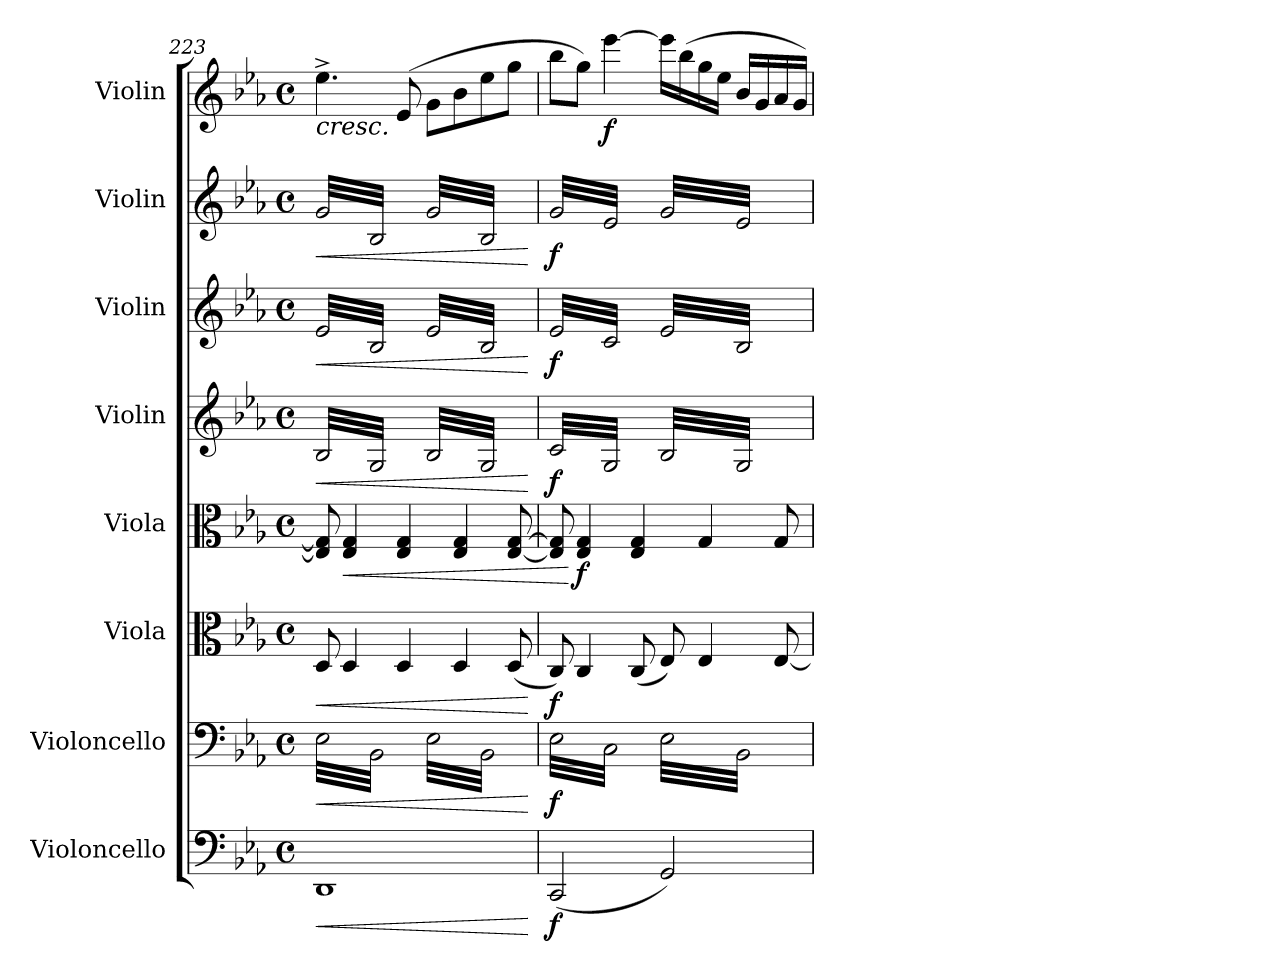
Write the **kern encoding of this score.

**kern	**dynam	**kern	**dynam	**kern	**dynam	**kern	**dynam	**kern	**dynam	**kern	**dynam	**kern	**dynam	**kern	**dynam
*part8	*part8	*part7	*part7	*part6	*part6	*part5	*part5	*part4	*part4	*part3	*part3	*part2	*part2	*part1	*part1
*staff8	*staff8	*staff7	*staff7	*staff6	*staff6	*staff5	*staff5	*staff4	*staff4	*staff3	*staff3	*staff2	*staff2	*staff1	*staff1
*I"Violoncello	*	*I"Violoncello	*	*I"Viola	*	*I"Viola	*	*I"Violin	*	*I"Violin	*	*I"Violin	*	*I"Violin	*
*I'Vc.	*	*I'Vc.	*	*I'Vla.	*	*I'Vla.	*	*I'Vln.	*	*I'Vln.	*	*I'Vln.	*	*I'Vln.	*
!!LO:PB:g=z
*clefF4	*	*clefF4	*	*clefC3	*	*clefC3	*	*clefG2	*	*clefG2	*	*clefG2	*	*clefG2	*
*k[b-e-a-]	*	*k[b-e-a-]	*	*k[b-e-a-]	*	*k[b-e-a-]	*	*k[b-e-a-]	*	*k[b-e-a-]	*	*k[b-e-a-]	*	*k[b-e-a-]	*
*M4/4	*	*M4/4	*	*M4/4	*	*M4/4	*	*M4/4	*	*M4/4	*	*M4/4	*	*M4/4	*
*met(c)	*	*met(c)	*	*met(c)	*	*met(c)	*	*met(c)	*	*met(c)	*	*met(c)	*	*met(c)	*
=223	=223	=223	=223	=223	=223	=223	=223	=223	=223	=223	=223	=223	=223	=223	=223
!	!	!	!	!	!	!	!	!	!	!	!	!	!	!LO:TX:b:i:t=cresc.	!
!	!LO:HP:b	!	!LO:HP:b	!	!LO:HP:b	!	!	!	!LO:HP:b	!	!LO:HP:b	!	!LO:HP:b	!	!
*	*	*tremolo	*	*	*	*	*	*	*	*	*	*	*	*	*
*	*	*	*	*	*	*	*	*tremolo	*	*	*	*	*	*	*
*	*	*	*	*	*	*	*	*	*	*tremolo	*	*	*	*	*
*	*	*	*	*	*	*	*	*	*	*	*	*tremolo	*	*	*
1DD	<	(>32E-\LLL	<	8D/	<	8E-/] 8G/]	.	(<32B-/LLL	<	(<32e-/LLL	<	(<32g/LLL	<	4.ee-^\	.
.	.	32BB-/	.	.	.	.	.	32G/	.	32B-/	.	32B-/	.	.	.
.	.	32E-\	.	.	.	.	.	32B-/	.	32e-/	.	32g/	.	.	.
.	.	32BB-/	.	.	.	.	.	32G/	.	32B-/	.	32B-/	.	.	.
!	!	!	!	!	!	!	!LO:HP:b	!	!	!	!	!	!	!	!
.	.	32E-\	.	4D/	.	4E-/ 4G/	<	32B-/	.	32e-/	.	32g/	.	.	.
.	.	32BB-/	.	.	.	.	.	32G/	.	32B-/	.	32B-/	.	.	.
.	.	32E-\	.	.	.	.	.	32B-/	.	32e-/	.	32g/	.	.	.
.	.	32BB-/	.	.	.	.	.	32G/	.	32B-/	.	32B-/	.	.	.
.	.	32E-\	.	.	.	.	.	32B-/	.	32e-/	.	32g/	.	.	.
.	.	32BB-/	.	.	.	.	.	32G/	.	32B-/	.	32B-/	.	.	.
.	.	32E-\	.	.	.	.	.	32B-/	.	32e-/	.	32g/	.	.	.
.	.	32BB-/	.	.	.	.	.	32G/	.	32B-/	.	32B-/	.	.	.
.	.	32E-\	.	4D/	.	4E-/ 4G/	.	32B-/	.	32e-/	.	32g/	.	(>8e-/	.
.	.	32BB-/	.	.	.	.	.	32G/	.	32B-/	.	32B-/	.	.	.
.	.	32E-\	.	.	.	.	.	32B-/	.	32e-/	.	32g/	.	.	.
.	.	32BB-/JJJ	.	.	.	.	.	32G/JJJ	.	32B-/JJJ	.	32B-/JJJ	.	.	.
.	.	32E-\LLL	.	.	.	.	.	32B-/LLL	.	32e-/LLL	.	32g/LLL	.	8g\L	.
.	.	32BB-/)	.	.	.	.	.	32G/)	.	32B-/)	.	32B-/)	.	.	.
.	.	32E-\	.	.	.	.	.	32B-/	.	32e-/	.	32g/	.	.	.
.	.	32BB-/)	.	.	.	.	.	32G/)	.	32B-/)	.	32B-/)	.	.	.
.	.	32E-\	.	4D/	.	4E-/ 4G/	.	32B-/	.	32e-/	.	32g/	.	8b-\	.
.	.	32BB-/)	.	.	.	.	.	32G/)	.	32B-/)	.	32B-/)	.	.	.
.	.	32E-\	.	.	.	.	.	32B-/	.	32e-/	.	32g/	.	.	.
.	.	32BB-/)	.	.	.	.	.	32G/)	.	32B-/)	.	32B-/)	.	.	.
.	.	32E-\	.	.	.	.	.	32B-/	.	32e-/	.	32g/	.	8ee-\	.
.	.	32BB-/)	.	.	.	.	.	32G/)	.	32B-/)	.	32B-/)	.	.	.
.	.	32E-\	.	.	.	.	.	32B-/	.	32e-/	.	32g/	.	.	.
.	.	32BB-/)	.	.	.	.	.	32G/)	.	32B-/)	.	32B-/)	.	.	.
.	.	32E-\	.	(<8D/	.	[8E-/ [8G/	.	32B-/	.	32e-/	.	32g/	.	8gg\J	.
.	.	32BB-/)	.	.	.	.	.	32G/)	.	32B-/)	.	32B-/)	.	.	.
.	.	32E-\	.	.	.	.	.	32B-/	.	32e-/	.	32g/	.	.	.
.	.	32BB-/)JJJ	.	.	.	.	.	32G/)JJJ	.	32B-/)JJJ	.	32B-/)JJJ	.	.	.
.	[	.	[	.	[	.	.	.	[	.	[	.	[	.	.
=224	=224	=224	=224	=224	=224	=224	=224	=224	=224	=224	=224	=224	=224	=224	=224
!	!LO:DY:b	!	!LO:DY:b	!	!LO:DY:b	!	!	!	!LO:DY:b	!	!LO:DY:b	!	!LO:DY:b	!	!
(<2CC/	f	(>(>32E-\LLL	f	8C/)	f	8E-/] 8G/]	.	(<32c/LLL	f	(<32e-/LLL	f	(<32g/LLL	f	8bb-\L	.
.	.	32C/	.	.	.	.	.	32G/	.	32c/	.	32e-/	.	.	.
.	.	32E-\	.	.	.	.	.	32c/	.	32e-/	.	32g/	.	.	.
.	.	32C/	.	.	.	.	.	32G/	.	32c/	.	32e-/	.	.	.
!	!	!	!	!	!	!	!LO:DY:n=1:b	!	!	!	!	!	!	!	!
.	.	32E-\	.	4C/	.	4E-/ 4G/	[ f	32c/	.	32e-/	.	32g/	.	8gg\J)	.
.	.	32C/	.	.	.	.	.	32G/	.	32c/	.	32e-/	.	.	.
.	.	32E-\	.	.	.	.	.	32c/	.	32e-/	.	32g/	.	.	.
.	.	32C/	.	.	.	.	.	32G/	.	32c/	.	32e-/	.	.	.
!	!	!	!	!	!	!	!	!	!	!	!	!	!	!	!LO:DY:b
.	.	32E-\	.	.	.	.	.	32c/	.	32e-/	.	32g/	.	[4eee-\	f
.	.	32C/	.	.	.	.	.	32G/	.	32c/	.	32e-/	.	.	.
.	.	32E-\	.	.	.	.	.	32c/	.	32e-/	.	32g/	.	.	.
.	.	32C/	.	.	.	.	.	32G/	.	32c/	.	32e-/	.	.	.
.	.	32E-\	.	(<8C/	.	4E-/ 4G/	.	32c/	.	32e-/	.	32g/	.	.	.
.	.	32C/	.	.	.	.	.	32G/	.	32c/	.	32e-/	.	.	.
.	.	32E-\	.	.	.	.	.	32c/	.	32e-/	.	32g/	.	.	.
.	.	32C/JJJ	.	.	.	.	.	32G/JJJ	.	32c/JJJ	.	32e-/JJJ	.	.	.
2GG/)	.	32E-\LLL	.	8E-/)	.	.	.	32B-/LLL	.	32e-/LLL	.	32g/LLL	.	16eee-\LL]	.
.	.	32BB-/))	.	.	.	.	.	32G/)	.	32B-/)	.	32e-/)	.	.	.
.	.	32E-\	.	.	.	.	.	32B-/	.	32e-/	.	32g/	.	(>16bb-\	.
.	.	32BB-/))	.	.	.	.	.	32G/)	.	32B-/)	.	32e-/)	.	.	.
.	.	32E-\	.	4E-/	.	4G/	.	32B-/	.	32e-/	.	32g/	.	16gg\	.
.	.	32BB-/))	.	.	.	.	.	32G/)	.	32B-/)	.	32e-/)	.	.	.
.	.	32E-\	.	.	.	.	.	32B-/	.	32e-/	.	32g/	.	16ee-\JJ	.
.	.	32BB-/))	.	.	.	.	.	32G/)	.	32B-/)	.	32e-/)	.	.	.
.	.	32E-\	.	.	.	.	.	32B-/	.	32e-/	.	32g/	.	16b-/LL	.
.	.	32BB-/))	.	.	.	.	.	32G/)	.	32B-/)	.	32e-/)	.	.	.
.	.	32E-\	.	.	.	.	.	32B-/	.	32e-/	.	32g/	.	16g/	.
.	.	32BB-/))	.	.	.	.	.	32G/)	.	32B-/)	.	32e-/)	.	.	.
.	.	32E-\	.	[8E-/	.	8G/	.	32B-/	.	32e-/	.	32g/	.	16a-/	.
.	.	32BB-/))	.	.	.	.	.	32G/)	.	32B-/)	.	32e-/)	.	.	.
.	.	32E-\	.	.	.	.	.	32B-/	.	32e-/	.	32g/	.	16g/JJ)	.
.	.	32BB-/))JJJ	.	.	.	.	.	32G/)JJJ	.	32B-/)JJJ	.	32e-/)JJJ	.	.	.
*	*	*	*	*	*	*	*	*	*	*	*	*Xtremolo	*	*	*
*	*	*	*	*	*	*	*	*	*	*Xtremolo	*	*	*	*	*
*	*	*	*	*	*	*	*	*Xtremolo	*	*	*	*	*	*	*
*	*	*Xtremolo	*	*	*	*	*	*	*	*	*	*	*	*	*
.	.	.	.	.	.	.	.	.	.	.	.	.	.	.	.
.	.	.	.	.	.	.	.	.	.	.	.	.	.	.	.
.	.	.	.	.	.	.	.	.	.	.	.	.	.	.	.
.	.	.	.	.	.	.	.	.	.	.	.	.	.	.	.
.	.	.	.	.	.	.	.	.	.	.	.	.	.	.	.
.	.	.	.	.	.	.	.	.	.	.	.	.	.	.	.
.	.	.	.	.	.	.	.	.	.	.	.	.	.	.	.
.	.	.	.	.	.	.	.	.	.	.	.	.	.	.	.
=	=	=	=	=	=	=	=	=	=	=	=	=	=	=	=
*-	*-	*-	*-	*-	*-	*-	*-	*-	*-	*-	*-	*-	*-	*-	*-
